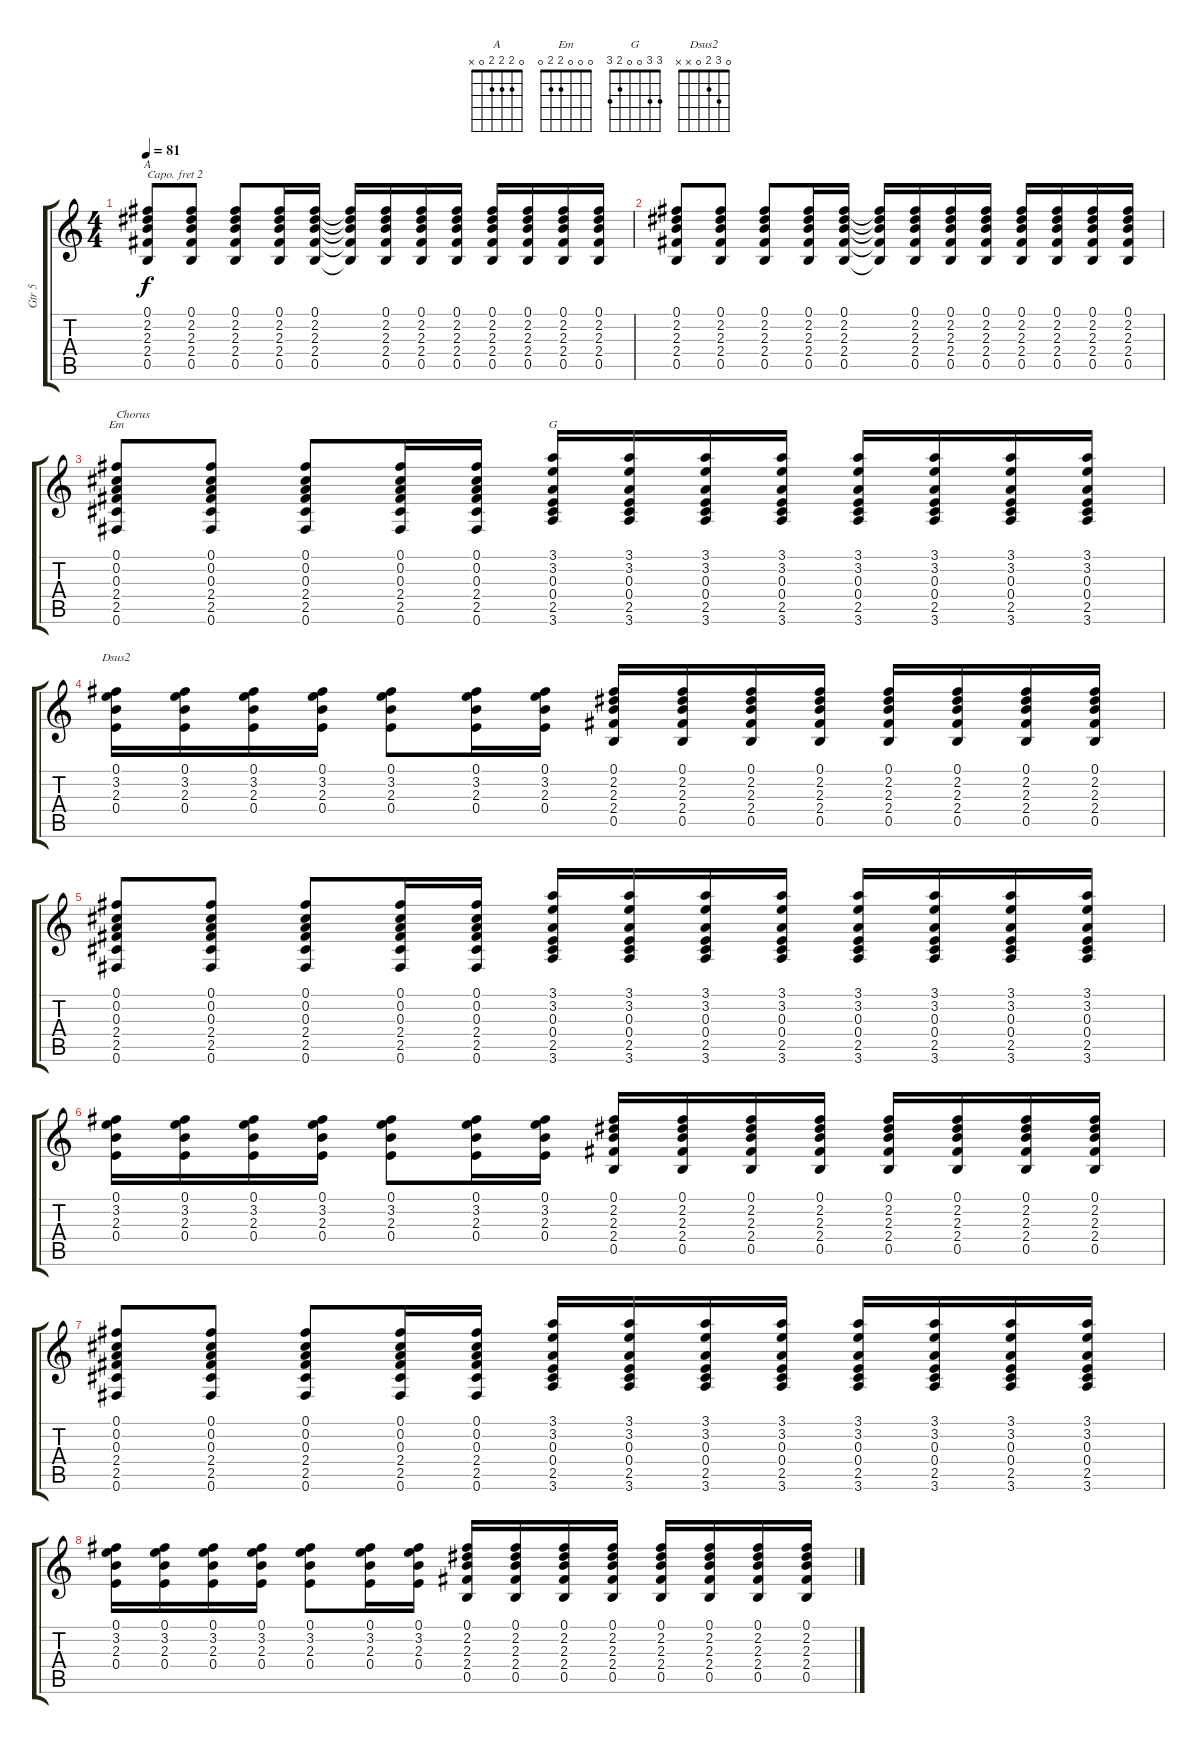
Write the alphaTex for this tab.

\track ("Gtr 5" "Gtr 5") {instrument distortionguitar}
\staff {score tabs}
\capo 2
\tuning (E4 B3 G3 D3 A2 E2) {hide}
\chord ("A" 0 2 2 2 0 x)
\chord ("Em" 0 0 0 2 2 0)
\chord ("G" 3 3 0 0 2 3)
\chord ("Dsus2" 0 3 2 0 x x)
\ts (4 4)
\tempo 81
\clef g2
\ks c
(0.1 2.2 2.3 2.4 0.5).8{ch "A" dy f} (0.1 2.2 2.3 2.4 0.5).8 (0.1 2.2 2.3 2.4 0.5).8 (0.1 2.2 2.3 2.4 0.5).16 (0.1 2.2 2.3 2.4 0.5).16 (0.1{t} 2.2{t} 2.3{t} 2.4{t} 0.5{t}).16 (0.1 2.2 2.3 2.4 0.5).16 (0.1 2.2 2.3 2.4 0.5).16 (0.1 2.2 2.3 2.4 0.5).16 (0.1 2.2 2.3 2.4 0.5).16 (0.1 2.2 2.3 2.4 0.5).16 (0.1 2.2 2.3 2.4 0.5).16 (0.1 2.2 2.3 2.4 0.5).16 |
(0.1 2.2 2.3 2.4 0.5).8 (0.1 2.2 2.3 2.4 0.5).8 (0.1 2.2 2.3 2.4 0.5).8 (0.1 2.2 2.3 2.4 0.5).16 (0.1 2.2 2.3 2.4 0.5).16 (0.1{t} 2.2{t} 2.3{t} 2.4{t} 0.5{t}).16 (0.1 2.2 2.3 2.4 0.5).16 (0.1 2.2 2.3 2.4 0.5).16 (0.1 2.2 2.3 2.4 0.5).16 (0.1 2.2 2.3 2.4 0.5).16 (0.1 2.2 2.3 2.4 0.5).16 (0.1 2.2 2.3 2.4 0.5).16 (0.1 2.2 2.3 2.4 0.5).16 |
(0.1 0.2 0.3 2.4 2.5 0.6).8{ch "Em" txt "Chorus"} (0.1 0.2 0.3 2.4 2.5 0.6).8 (0.1 0.2 0.3 2.4 2.5 0.6).8 (0.1 0.2 0.3 2.4 2.5 0.6).16 (0.1 0.2 0.3 2.4 2.5 0.6).16 (3.1 3.2 0.3 0.4 2.5 3.6).16{ch "G"} (3.1 3.2 0.3 0.4 2.5 3.6).16 (3.1 3.2 0.3 0.4 2.5 3.6).16 (3.1 3.2 0.3 0.4 2.5 3.6).16 (3.1 3.2 0.3 0.4 2.5 3.6).16 (3.1 3.2 0.3 0.4 2.5 3.6).16 (3.1 3.2 0.3 0.4 2.5 3.6).16 (3.1 3.2 0.3 0.4 2.5 3.6).16 |
(0.1 3.2 2.3 0.4).16{ch "Dsus2"} (0.1 3.2 2.3 0.4).16 (0.1 3.2 2.3 0.4).16 (0.1 3.2 2.3 0.4).16 (0.1 3.2 2.3 0.4).8 (0.1 3.2 2.3 0.4).16 (0.1 3.2 2.3 0.4).16 (0.1 2.2 2.3 2.4 0.5).16 (0.1 2.2 2.3 2.4 0.5).16 (0.1 2.2 2.3 2.4 0.5).16 (0.1 2.2 2.3 2.4 0.5).16 (0.1 2.2 2.3 2.4 0.5).16 (0.1 2.2 2.3 2.4 0.5).16 (0.1 2.2 2.3 2.4 0.5).16 (0.1 2.2 2.3 2.4 0.5).16 |
(0.1 0.2 0.3 2.4 2.5 0.6).8 (0.1 0.2 0.3 2.4 2.5 0.6).8 (0.1 0.2 0.3 2.4 2.5 0.6).8 (0.1 0.2 0.3 2.4 2.5 0.6).16 (0.1 0.2 0.3 2.4 2.5 0.6).16 (3.1 3.2 0.3 0.4 2.5 3.6).16 (3.1 3.2 0.3 0.4 2.5 3.6).16 (3.1 3.2 0.3 0.4 2.5 3.6).16 (3.1 3.2 0.3 0.4 2.5 3.6).16 (3.1 3.2 0.3 0.4 2.5 3.6).16 (3.1 3.2 0.3 0.4 2.5 3.6).16 (3.1 3.2 0.3 0.4 2.5 3.6).16 (3.1 3.2 0.3 0.4 2.5 3.6).16 |
(0.1 3.2 2.3 0.4).16 (0.1 3.2 2.3 0.4).16 (0.1 3.2 2.3 0.4).16 (0.1 3.2 2.3 0.4).16 (0.1 3.2 2.3 0.4).8 (0.1 3.2 2.3 0.4).16 (0.1 3.2 2.3 0.4).16 (0.1 2.2 2.3 2.4 0.5).16 (0.1 2.2 2.3 2.4 0.5).16 (0.1 2.2 2.3 2.4 0.5).16 (0.1 2.2 2.3 2.4 0.5).16 (0.1 2.2 2.3 2.4 0.5).16 (0.1 2.2 2.3 2.4 0.5).16 (0.1 2.2 2.3 2.4 0.5).16 (0.1 2.2 2.3 2.4 0.5).16 |
(0.1 0.2 0.3 2.4 2.5 0.6).8 (0.1 0.2 0.3 2.4 2.5 0.6).8 (0.1 0.2 0.3 2.4 2.5 0.6).8 (0.1 0.2 0.3 2.4 2.5 0.6).16 (0.1 0.2 0.3 2.4 2.5 0.6).16 (3.1 3.2 0.3 0.4 2.5 3.6).16 (3.1 3.2 0.3 0.4 2.5 3.6).16 (3.1 3.2 0.3 0.4 2.5 3.6).16 (3.1 3.2 0.3 0.4 2.5 3.6).16 (3.1 3.2 0.3 0.4 2.5 3.6).16 (3.1 3.2 0.3 0.4 2.5 3.6).16 (3.1 3.2 0.3 0.4 2.5 3.6).16 (3.1 3.2 0.3 0.4 2.5 3.6).16 |
(0.1 3.2 2.3 0.4).16 (0.1 3.2 2.3 0.4).16 (0.1 3.2 2.3 0.4).16 (0.1 3.2 2.3 0.4).16 (0.1 3.2 2.3 0.4).8 (0.1 3.2 2.3 0.4).16 (0.1 3.2 2.3 0.4).16 (0.1 2.2 2.3 2.4 0.5).16 (0.1 2.2 2.3 2.4 0.5).16 (0.1 2.2 2.3 2.4 0.5).16 (0.1 2.2 2.3 2.4 0.5).16 (0.1 2.2 2.3 2.4 0.5).16 (0.1 2.2 2.3 2.4 0.5).16 (0.1 2.2 2.3 2.4 0.5).16 (0.1 2.2 2.3 2.4 0.5).16
